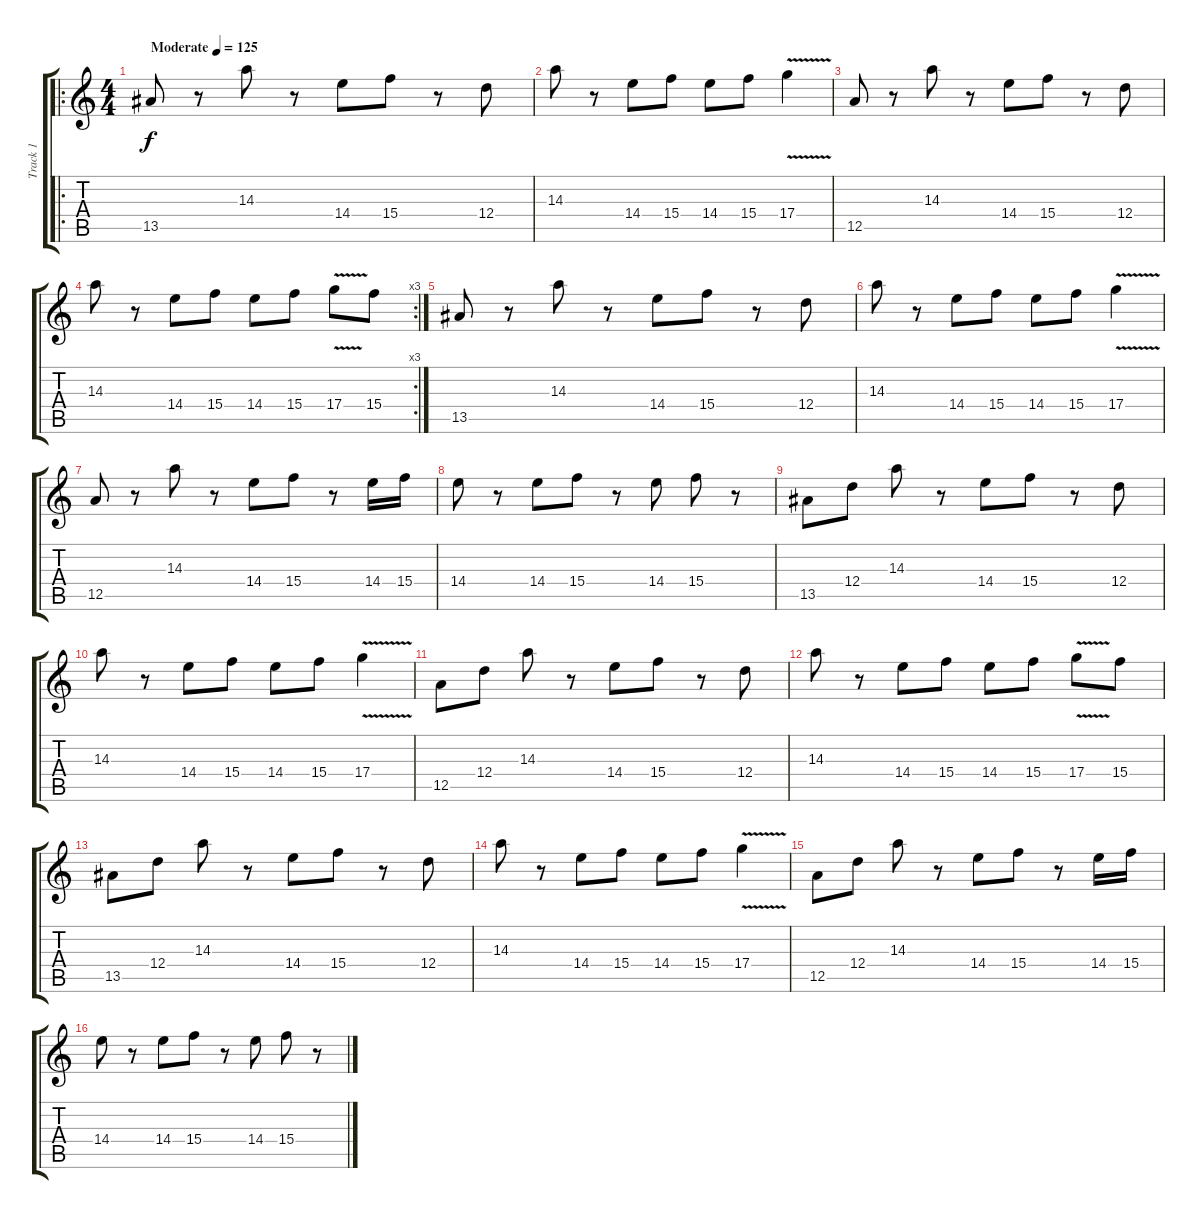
\track ("Track 1" "Track 1") {instrument overdrivenguitar}
\staff {score tabs}
\tuning (E4 B3 G3 D3 A2 D2) {hide}
\ro
\ts (4 4)
\tempo (125 "Moderate")
\clef g2
\ks c
13.5.8{dy f instrument overdrivenguitar} r.8 14.3.8 r.8 14.4.8 15.4.8 r.8 12.4.8 |
14.3.8 r.8 14.4.8 15.4.8 14.4.8 15.4.8 17.4{v}.4 |
12.5.8 r.8 14.3.8 r.8 14.4.8 15.4.8 r.8 12.4.8 |
\rc 3
14.3.8 r.8 14.4.8 15.4.8 14.4.8 15.4.8 17.4{v}.8 15.4.8 |
13.5.8 r.8 14.3.8 r.8 14.4.8 15.4.8 r.8 12.4.8 |
14.3.8 r.8 14.4.8 15.4.8 14.4.8 15.4.8 17.4{v}.4 |
12.5.8 r.8 14.3.8 r.8 14.4.8 15.4.8 r.8 14.4.16 15.4.16 |
14.4.8 r.8 14.4.8 15.4.8 r.8 14.4.8 15.4.8 r.8 |
13.5.8 12.4.8 14.3.8 r.8 14.4.8 15.4.8 r.8 12.4.8 |
14.3.8 r.8 14.4.8 15.4.8 14.4.8 15.4.8 17.4{v}.4 |
12.5.8 12.4.8 14.3.8 r.8 14.4.8 15.4.8 r.8 12.4.8 |
14.3.8 r.8 14.4.8 15.4.8 14.4.8 15.4.8 17.4{v}.8 15.4.8 |
13.5.8 12.4.8 14.3.8 r.8 14.4.8 15.4.8 r.8 12.4.8 |
14.3.8 r.8 14.4.8 15.4.8 14.4.8 15.4.8 17.4{v}.4 |
12.5.8 12.4.8 14.3.8 r.8 14.4.8 15.4.8 r.8 14.4.16 15.4.16 |
14.4.8 r.8 14.4.8 15.4.8 r.8 14.4.8 15.4.8 r.8
